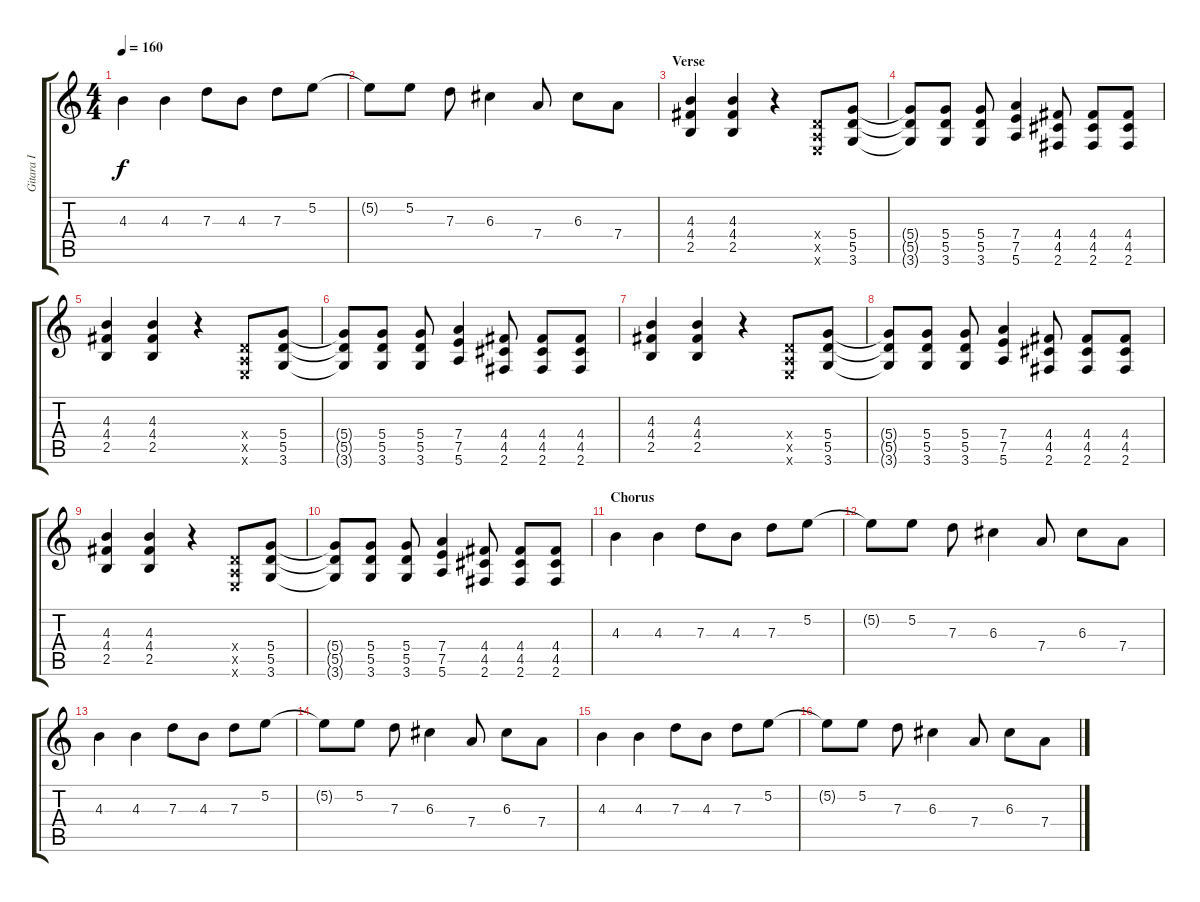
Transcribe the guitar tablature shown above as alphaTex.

\track ("Gitara I" "Gitara I") {instrument overdrivenguitar}
\staff {score tabs}
\tuning (E4 B3 G3 D3 A2 E2) {hide}
\ts (4 4)
\tempo 160
\clef g2
\ks c
4.3.4{dy f instrument overdrivenguitar} 4.3.4 7.3.8 4.3.8 7.3.8 5.2.8 |
5.2{t}.8 5.2.8 7.3.8 6.3.4 7.4.8 6.3.8 7.4.8 |
\section ("" "Verse")
(4.3 4.4 2.5).4{instrument overdrivenguitar} (4.3 4.4 2.5).4 r.4 (0.4{x} 0.5{x} 0.6{x}).8 (5.4 5.5 3.6).8 |
(5.4{t} 5.5{t} 3.6{t}).8 (5.4 5.5 3.6).8 (5.4 5.5 3.6).8 (7.4 7.5 5.6).4 (4.4 4.5 2.6).8 (4.4 4.5 2.6).8 (4.4 4.5 2.6).8 |
(4.3 4.4 2.5).4{instrument overdrivenguitar} (4.3 4.4 2.5).4 r.4 (0.4{x} 0.5{x} 0.6{x}).8 (5.4 5.5 3.6).8 |
(5.4{t} 5.5{t} 3.6{t}).8 (5.4 5.5 3.6).8 (5.4 5.5 3.6).8 (7.4 7.5 5.6).4 (4.4 4.5 2.6).8 (4.4 4.5 2.6).8 (4.4 4.5 2.6).8 |
(4.3 4.4 2.5).4{instrument overdrivenguitar} (4.3 4.4 2.5).4 r.4 (0.4{x} 0.5{x} 0.6{x}).8 (5.4 5.5 3.6).8 |
(5.4{t} 5.5{t} 3.6{t}).8 (5.4 5.5 3.6).8 (5.4 5.5 3.6).8 (7.4 7.5 5.6).4 (4.4 4.5 2.6).8 (4.4 4.5 2.6).8 (4.4 4.5 2.6).8 |
(4.3 4.4 2.5).4{instrument overdrivenguitar} (4.3 4.4 2.5).4 r.4 (0.4{x} 0.5{x} 0.6{x}).8 (5.4 5.5 3.6).8 |
(5.4{t} 5.5{t} 3.6{t}).8 (5.4 5.5 3.6).8 (5.4 5.5 3.6).8 (7.4 7.5 5.6).4 (4.4 4.5 2.6).8 (4.4 4.5 2.6).8 (4.4 4.5 2.6).8 |
\section ("" "Chorus")
4.3.4{instrument overdrivenguitar} 4.3.4 7.3.8 4.3.8 7.3.8 5.2.8 |
5.2{t}.8 5.2.8 7.3.8 6.3.4 7.4.8 6.3.8 7.4.8 |
4.3.4{instrument overdrivenguitar} 4.3.4 7.3.8 4.3.8 7.3.8 5.2.8 |
5.2{t}.8 5.2.8 7.3.8 6.3.4 7.4.8 6.3.8 7.4.8 |
4.3.4{instrument overdrivenguitar} 4.3.4 7.3.8 4.3.8 7.3.8 5.2.8 |
5.2{t}.8 5.2.8 7.3.8 6.3.4 7.4.8 6.3.8 7.4.8
